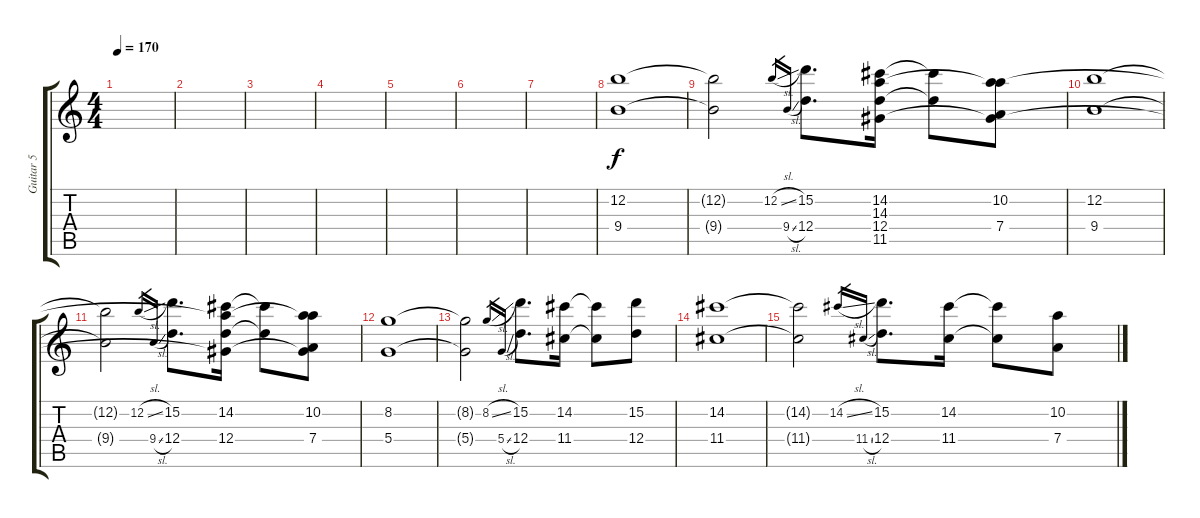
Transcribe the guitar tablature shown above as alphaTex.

\track ("Guitar 5" "Guitar 5") {instrument distortionguitar}
\staff {score tabs}
\tuning (E4 B3 G3 D3 A2 E2) {hide}
\ts (4 4)
\tempo 170
\clef g2
\ks c
|
|
|
|
|
|
|
(12.2 9.4).1 |
(12.2{t} 9.4{t}).2 12.2{sl}.16{gr} 9.4{sl}.16{gr} (15.2 12.4).8{d} (14.2 14.3 12.4 11.5).16 (14.2{t} 12.4{t}).8 (10.2 14.3{t} 7.4 11.5{t}).8 |
(12.2 9.4).1 |
(12.2{t} 9.4{t}).2 12.2{sl}.16{gr} 9.4{sl}.16{gr} (15.2 12.4).8{d} (14.2 14.3{t} 12.4 11.5{t}).16 (14.2{t} 12.4{t}).8 (10.2 14.3{t} 7.4 11.5{t}).8 |
(8.2 5.4).1 |
(8.2{t} 5.4{t}).2 8.2{sl}.16{gr} 5.4{sl}.16{gr} (15.2 12.4).8{d} (14.2 11.4).16 (14.2{t} 11.4{t}).8 (15.2 12.4).8 |
(14.2 11.4).1 |
(14.2{t} 11.4{t}).2 14.2{sl}.16{gr} 11.4{sl}.16{gr} (15.2 12.4).8{d} (14.2 11.4).16 (14.2{t} 11.4{t}).8 (10.2 7.4).8
